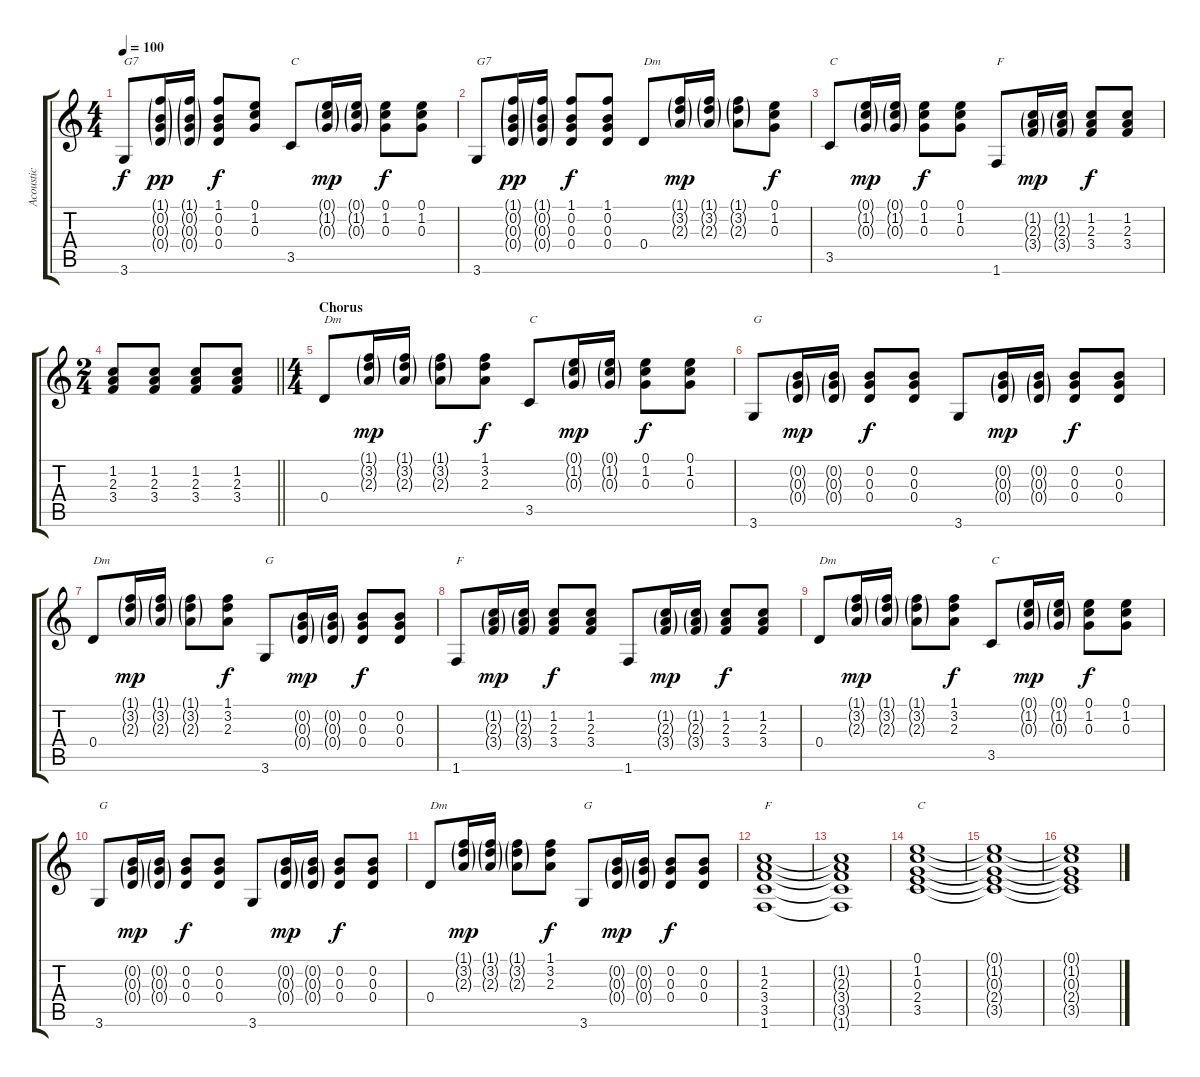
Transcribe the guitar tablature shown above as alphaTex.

\track ("Acoustic" "Acoustic") {instrument acousticguitarsteel}
\staff {score tabs}
\tuning (E4 B3 G3 D3 A2 E2) {hide}
\ts (4 4)
\tempo 100
\clef g2
\ks c
3.6.8{txt "G7" dy f} (1.1{g} 0.2{g} 0.3{g} 0.4{g}).16{dy pp} (1.1{g} 0.2{g} 0.3{g} 0.4{g}).16 (1.1 0.2 0.3 0.4).8{dy f} (0.1 1.2 0.3).8 3.5.8{txt "C"} (0.1{g} 1.2{g} 0.3{g}).16{dy mp} (0.1{g} 1.2{g} 0.3{g}).16 (0.1 1.2 0.3).8{dy f} (0.1 1.2 0.3).8 |
3.6.8{txt "G7"} (1.1{g} 0.2{g} 0.3{g} 0.4{g}).16{dy pp} (1.1{g} 0.2{g} 0.3{g} 0.4{g}).16 (1.1 0.2 0.3 0.4).8{dy f} (1.1 0.2 0.3 0.4).8 0.4.8{txt "Dm"} (1.1{g} 3.2{g} 2.3{g}).16{dy mp} (1.1{g} 3.2{g} 2.3{g}).16 (1.1{g} 3.2{g} 2.3{g}).8 (0.1 1.2 0.3).8{dy f} |
3.5.8{txt "C"} (0.1{g} 1.2{g} 0.3{g}).16{dy mp} (0.1{g} 1.2{g} 0.3{g}).16 (0.1 1.2 0.3).8{dy f} (0.1 1.2 0.3).8 1.6.8{txt "F"} (1.2{g} 2.3{g} 3.4{g}).16{dy mp} (1.2{g} 2.3{g} 3.4{g}).16 (1.2 2.3 3.4).8{dy f} (1.2 2.3 3.4).8 |
\ts (2 4)
\barLineRight lightlight
(1.2 2.3 3.4).8 (1.2 2.3 3.4).8 (1.2 2.3 3.4).8 (1.2 2.3 3.4).8 |
\ts (4 4)
\section ("" "Chorus")
0.4.8{txt "Dm"} (1.1{g} 3.2{g} 2.3{g}).16{dy mp} (1.1{g} 3.2{g} 2.3{g}).16 (1.1{g} 3.2{g} 2.3{g}).8 (1.1 3.2 2.3).8{dy f} 3.5.8{txt "C"} (0.1{g} 1.2{g} 0.3{g}).16{dy mp} (0.1{g} 1.2{g} 0.3{g}).16 (0.1 1.2 0.3).8{dy f} (0.1 1.2 0.3).8 |
3.6.8{txt "G"} (0.2{g} 0.3{g} 0.4{g}).16{dy mp} (0.2{g} 0.3{g} 0.4{g}).16 (0.2 0.3 0.4).8{dy f} (0.2 0.3 0.4).8 3.6.8 (0.2{g} 0.3{g} 0.4{g}).16{dy mp} (0.2{g} 0.3{g} 0.4{g}).16 (0.2 0.3 0.4).8{dy f} (0.2 0.3 0.4).8 |
0.4.8{txt "Dm"} (1.1{g} 3.2{g} 2.3{g}).16{dy mp} (1.1{g} 3.2{g} 2.3{g}).16 (1.1{g} 3.2{g} 2.3{g}).8 (1.1 3.2 2.3).8{dy f} 3.6.8{txt "G"} (0.2{g} 0.3{g} 0.4{g}).16{dy mp} (0.2{g} 0.3{g} 0.4{g}).16 (0.2 0.3 0.4).8{dy f} (0.2 0.3 0.4).8 |
1.6.8{txt "F"} (1.2{g} 2.3{g} 3.4{g}).16{dy mp} (1.2{g} 2.3{g} 3.4{g}).16 (1.2 2.3 3.4).8{dy f} (1.2 2.3 3.4).8 1.6.8 (1.2{g} 2.3{g} 3.4{g}).16{dy mp} (1.2{g} 2.3{g} 3.4{g}).16 (1.2 2.3 3.4).8{dy f} (1.2 2.3 3.4).8 |
0.4.8{txt "Dm"} (1.1{g} 3.2{g} 2.3{g}).16{dy mp} (1.1{g} 3.2{g} 2.3{g}).16 (1.1{g} 3.2{g} 2.3{g}).8 (1.1 3.2 2.3).8{dy f} 3.5.8{txt "C"} (0.1{g} 1.2{g} 0.3{g}).16{dy mp} (0.1{g} 1.2{g} 0.3{g}).16 (0.1 1.2 0.3).8{dy f} (0.1 1.2 0.3).8 |
3.6.8{txt "G"} (0.2{g} 0.3{g} 0.4{g}).16{dy mp} (0.2{g} 0.3{g} 0.4{g}).16 (0.2 0.3 0.4).8{dy f} (0.2 0.3 0.4).8 3.6.8 (0.2{g} 0.3{g} 0.4{g}).16{dy mp} (0.2{g} 0.3{g} 0.4{g}).16 (0.2 0.3 0.4).8{dy f} (0.2 0.3 0.4).8 |
0.4.8{txt "Dm"} (1.1{g} 3.2{g} 2.3{g}).16{dy mp} (1.1{g} 3.2{g} 2.3{g}).16 (1.1{g} 3.2{g} 2.3{g}).8 (1.1 3.2 2.3).8{dy f} 3.6.8{txt "G"} (0.2{g} 0.3{g} 0.4{g}).16{dy mp} (0.2{g} 0.3{g} 0.4{g}).16 (0.2 0.3 0.4).8{dy f} (0.2 0.3 0.4).8 |
(1.2 2.3 3.4 3.5 1.6).1{txt "F"} |
(1.2{t} 2.3{t} 3.4{t} 3.5{t} 1.6{t}).1 |
(0.1 1.2 0.3 2.4 3.5).1{txt "C"} |
(0.1{t} 1.2{t} 0.3{t} 2.4{t} 3.5{t}).1 |
(0.1{t} 1.2{t} 0.3{t} 2.4{t} 3.5{t}).1
